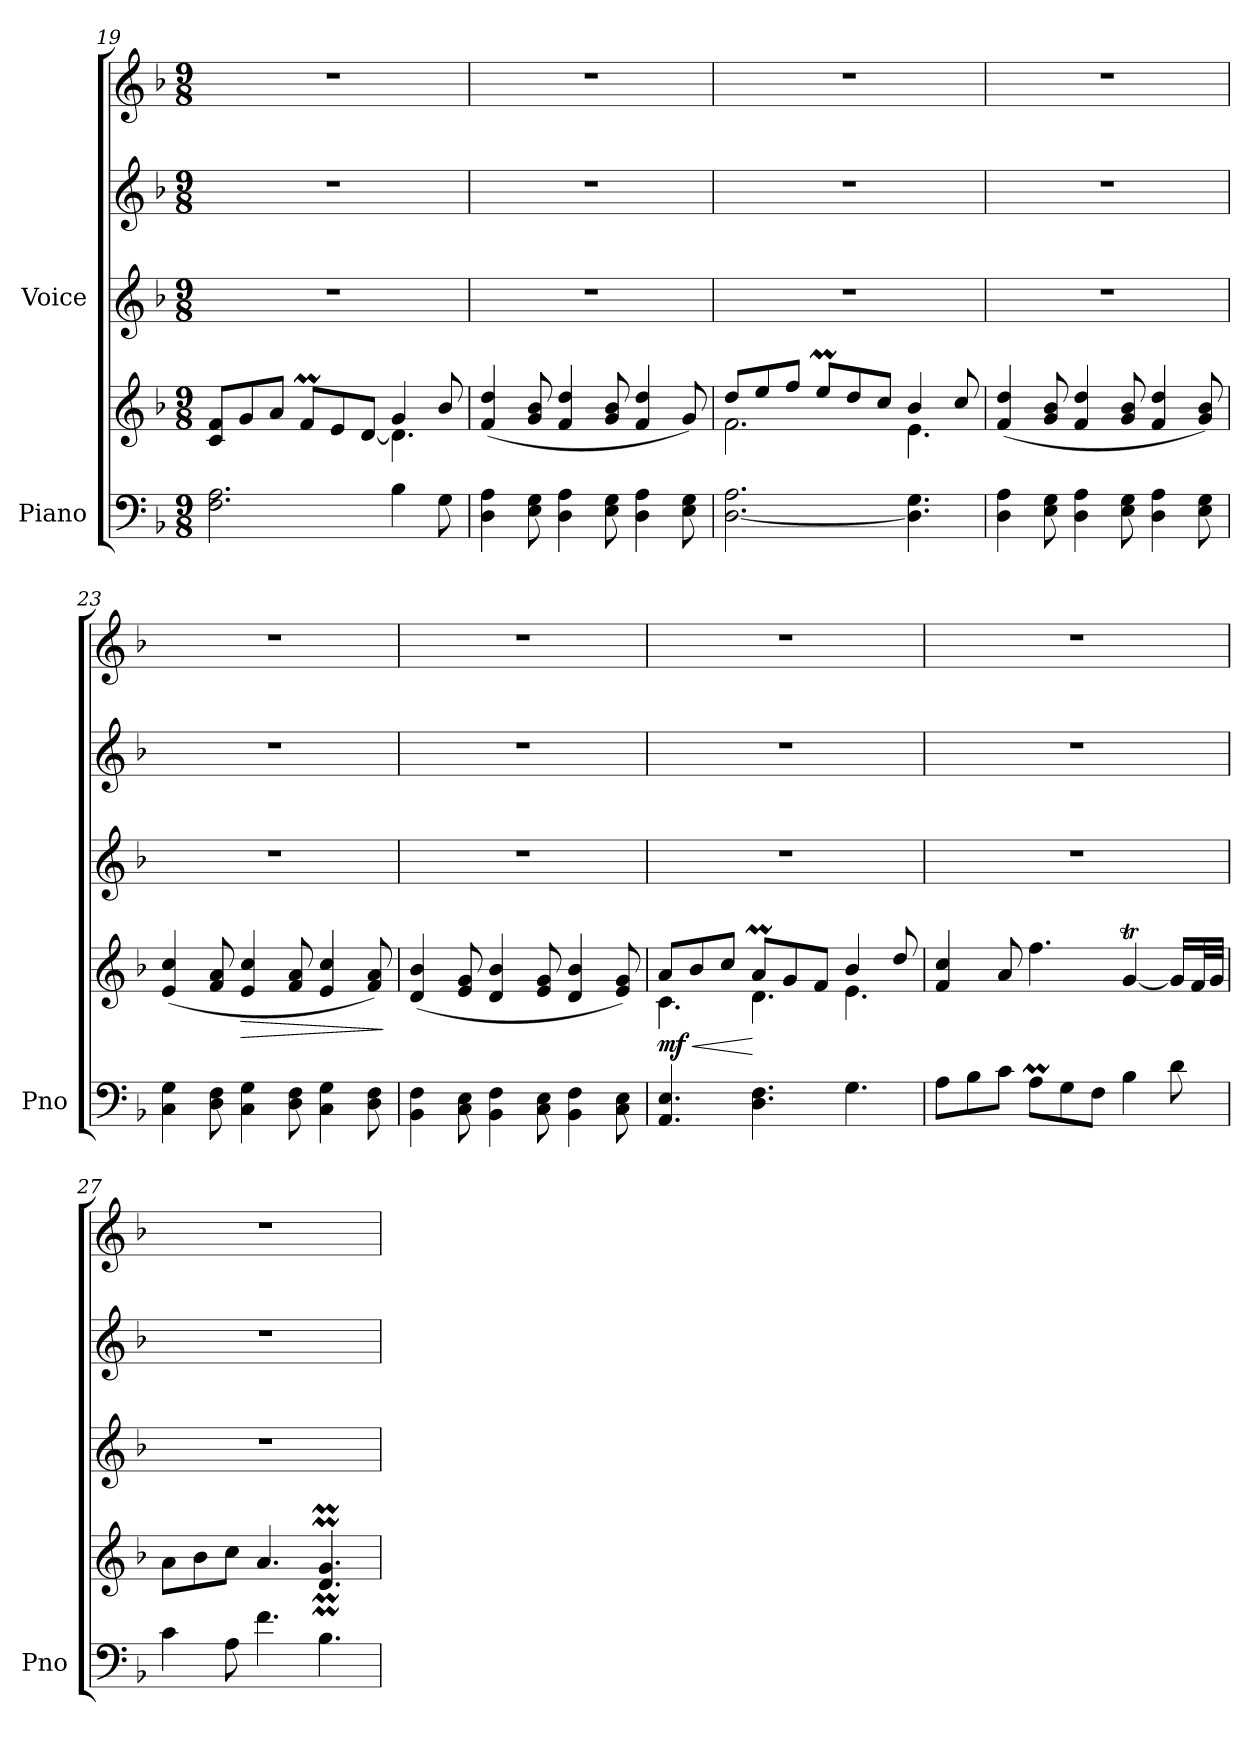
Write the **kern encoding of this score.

**kern	**kern	**dynam	**kern	**kern	**kern
*part2	*part2	*part2	*part1	*part1	*part1
*staff5	*staff4	*staff4/5	*staff3	*staff2	*staff1
*I"Piano	*	*	*I"Voice	*	*
*I'Pno	*	*	*	*	*
!!LO:LB:g=z
*clefF4	*clefG2	*	*clefG2	*clefG2	*clefG2
*k[b-]	*k[b-]	*	*k[b-]	*k[b-]	*k[b-]
*M9/8	*M9/8	*	*M9/8	*M9/8	*M9/8
=19	=19	=19	=19	=19	=19
*	*^	*	*	*	*
2.F\ 2.A\	8c/ 8f/L	2.ryy	.	8%9r	8%9r	8%9r
.	8g/	.	.	.	.	.
.	8a/J	.	.	.	.	.
.	8fM/L	.	.	.	.	.
.	8e/	.	.	.	.	.
.	[<8d/J	.	.	.	.	.
4B-\	4g/	4.d\]	.	.	.	.
8G\	8b-/	.	.	.	.	.
*	*v	*v	*	*	*	*
=20	=20	=20	=20	=20	=20
4D\ 4A\	(>4f/ 4dd/	.	8%9r	8%9r	8%9r
8E\ 8G\	8g/ 8b-/	.	.	.	.
4D\ 4A\	4f/ 4dd/	.	.	.	.
8E\ 8G\	8g/ 8b-/	.	.	.	.
4D\ 4A\	4f/ 4dd/	.	.	.	.
8E\ 8G\	8g/)	.	.	.	.
=21	=21	=21	=21	=21	=21
*	*^	*	*	*	*
[2.D\ 2.A\	8dd/L	2.f\	.	8%9r	8%9r	8%9r
.	8ee/	.	.	.	.	.
.	8ff/J	.	.	.	.	.
.	8eem/L	.	.	.	.	.
.	8dd/	.	.	.	.	.
.	8cc/J	.	.	.	.	.
4.D\] 4.G\	4b-/	4.e\	.	.	.	.
.	8cc/	.	.	.	.	.
*	*v	*v	*	*	*	*
!!LO:LB:g=z
=22	=22	=22	=22	=22	=22
4D\ 4A\	(>4f/ 4dd/	.	8%9r	8%9r	8%9r
8E\ 8G\	8g/ 8b-/	.	.	.	.
4D\ 4A\	4f/ 4dd/	.	.	.	.
8E\ 8G\	8g/ 8b-/	.	.	.	.
4D\ 4A\	4f/ 4dd/	.	.	.	.
8E\ 8G\	8g/ 8b-/)	.	.	.	.
=23	=23	=23	=23	=23	=23
4C\ 4G\	(>4e/ 4cc/	.	8%9r	8%9r	8%9r
8D\ 8F\	8f/ 8a/	.	.	.	.
!	!	!LO:HP:b	!	!	!
4C\ 4G\	4e/ 4cc/	>	.	.	.
8D\ 8F\	8f/ 8a/	.	.	.	.
4C\ 4G\	4e/ 4cc/	.	.	.	.
8D\ 8F\	8f/ 8a/)	.	.	.	.
.	.	]	.	.	.
=24	=24	=24	=24	=24	=24
4BB-\ 4F\	(>4d/ 4b-/	.	8%9r	8%9r	8%9r
8C\ 8E\	8e/ 8g/	.	.	.	.
4BB-\ 4F\	4d/ 4b-/	.	.	.	.
8C\ 8E\	8e/ 8g/	.	.	.	.
4BB-\ 4F\	4d/ 4b-/	.	.	.	.
8C\ 8E\	8e/ 8g/)	.	.	.	.
!!LO:LB:g=z
=25	=25	=25	=25	=25	=25
!	!	!LO:HP:b	!	!	!
*	*^	*	*	*	*
!	!	!	!LO:DY:n=1:b	!	!	!
4.AA/ 4.E/	8a/L	4.c\	< mf	8%9r	8%9r	8%9r
.	8b-/	.	.	.	.	.
.	8cc/J	.	.	.	.	.
4.D\ 4.F\	8am/L	4.d\	[	.	.	.
.	8g/	.	.	.	.	.
.	8f/J	.	.	.	.	.
4.G\	4b-/	4.e\	.	.	.	.
.	8dd/	.	.	.	.	.
*	*v	*v	*	*	*	*
=26	=26	=26	=26	=26	=26
8A\L	4f/ 4cc/	.	8%9r	8%9r	8%9r
8B-\	.	.	.	.	.
8c\J	8a/	.	.	.	.
8Am\L	4.ff\	.	.	.	.
8G\	.	.	.	.	.
8F\J	.	.	.	.	.
4B-\	[4gT/	.	.	.	.
8d\	16gTTT/LL]	.	.	.	.
.	32f/L	.	.	.	.
.	32g/JJJ	.	.	.	.
!!LO:LB:g=z
=27	=27	=27	=27	=27	=27
4c\	8a\L	.	8%9r	8%9r	8%9r
.	8b-\	.	.	.	.
8A\	8cc\J	.	.	.	.
4.f\	4.a/	.	.	.	.
4.B-\	4.d/M 4.g/M	.	.	.	.
=	=	=	=	=	=
*-	*-	*-	*-	*-	*-
